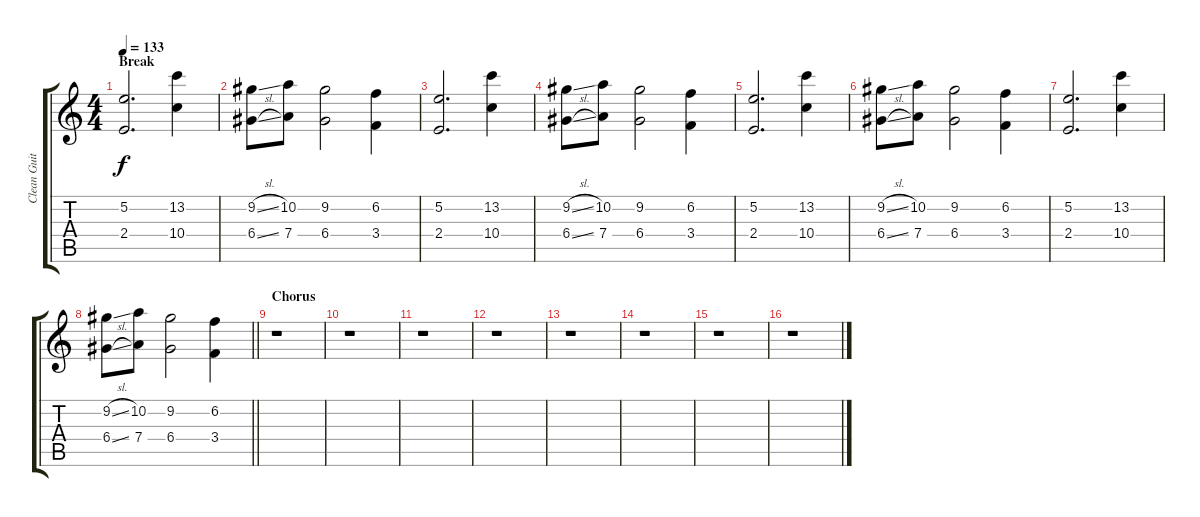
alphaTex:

\track ("Clean Guitar R" "Clean Guit") {instrument electricguitarclean}
\staff {score tabs}
\tuning (E4 B3 G3 D3 A2 E2) {hide}
\ts (4 4)
\section ("" "Break")
\tempo 133
\clef g2
\ks c
(5.2 2.4).2{d dy f} (13.2 10.4).4 |
(9.2{sl} 6.4{sl}).8 (10.2 7.4).8 (9.2 6.4).2 (6.2 3.4).4 |
(5.2 2.4).2{d} (13.2 10.4).4 |
(9.2{sl} 6.4{sl}).8 (10.2 7.4).8 (9.2 6.4).2 (6.2 3.4).4 |
(5.2 2.4).2{d} (13.2 10.4).4 |
(9.2{sl} 6.4{sl}).8 (10.2 7.4).8 (9.2 6.4).2 (6.2 3.4).4 |
(5.2 2.4).2{d} (13.2 10.4).4 |
\barLineRight lightlight
(9.2{sl} 6.4{sl}).8 (10.2 7.4).8 (9.2 6.4).2 (6.2 3.4).4 |
\section ("" "Chorus")
r.1 |
r.1 |
r.1 |
r.1 |
r.1 |
r.1 |
r.1 |
r.1
